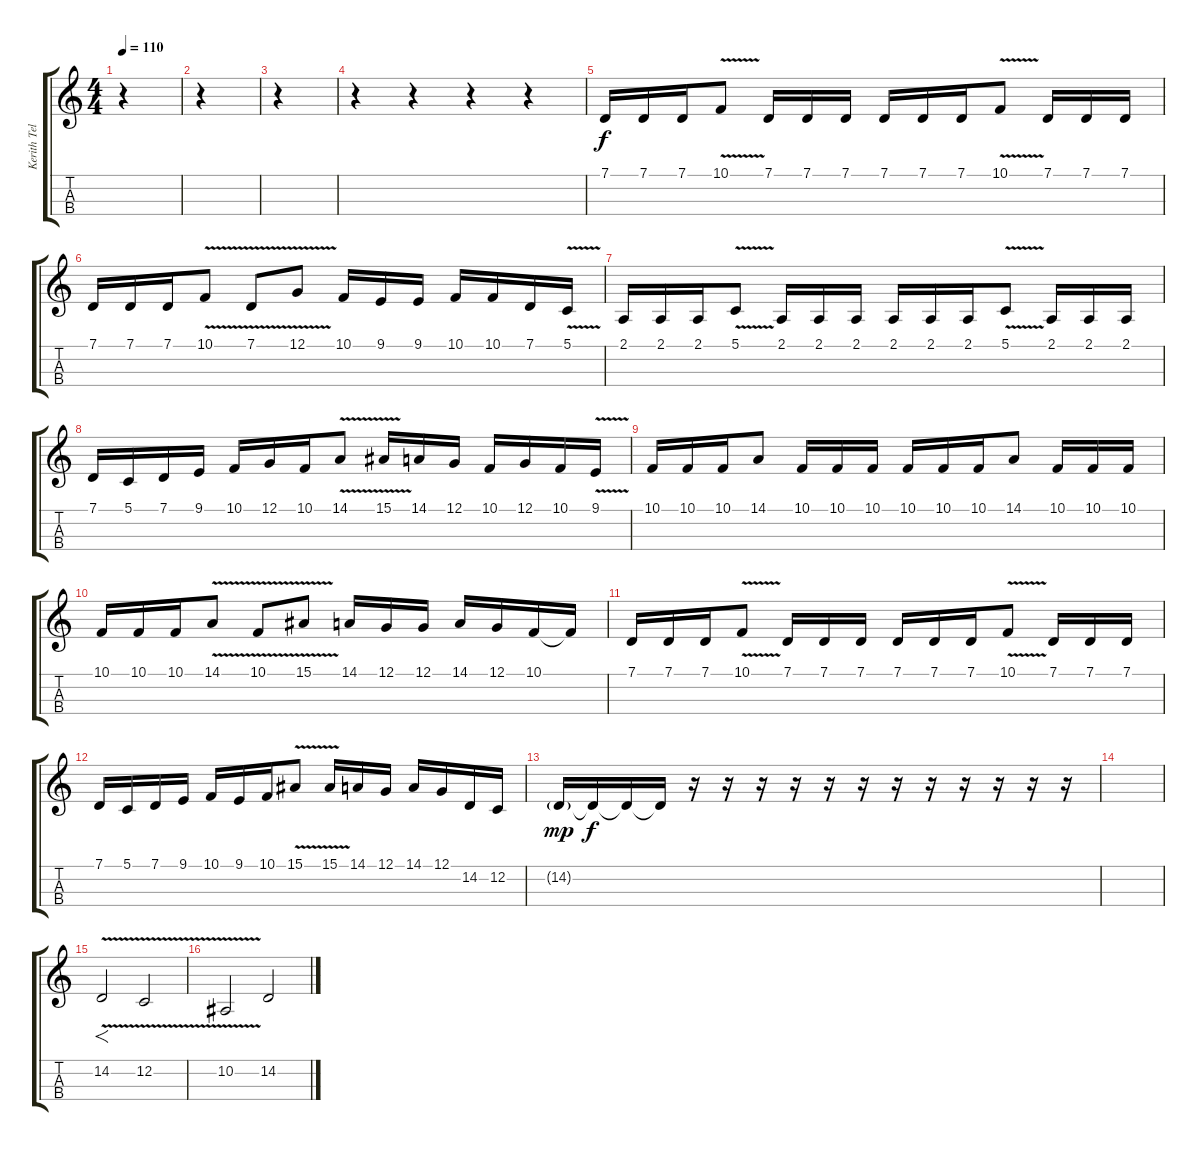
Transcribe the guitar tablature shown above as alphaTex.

\track ("Kerith Telestai-Violin" "Kerith Tel") {instrument violin}
\staff {score tabs}
\tuning (G3 C3 G2 C2) {hide}
\ts (4 4)
\tempo 110
\clef g2
\ks c
r.4{dy f instrument violin} |
r.4 |
r.4 |
r.4 r.4 r.4 r.4 |
7.1.16 7.1.16 7.1.16 10.1{v}.8 7.1.16 7.1.16 7.1.16 7.1.16 7.1.16 7.1.16 10.1{v}.8 7.1.16 7.1.16 7.1.16 |
7.1.16 7.1.16 7.1.16 10.1{v}.8 7.1{v}.8 12.1{v}.8 10.1.16 9.1.16 9.1.16 10.1.16 10.1.16 7.1.16 5.1{v}.16 |
2.1.16 2.1.16 2.1.16 5.1{v}.8 2.1.16 2.1.16 2.1.16 2.1.16 2.1.16 2.1.16 5.1{v}.8 2.1.16 2.1.16 2.1.16 |
7.1.16 5.1.16 7.1.16 9.1.16 10.1.16 12.1.16 10.1.16 14.1{v}.8 15.1{v}.16 14.1.16 12.1.16 10.1.16 12.1.16 10.1.16 9.1{v}.16 |
10.1.16 10.1.16 10.1.16 14.1.8 10.1.16 10.1.16 10.1.16 10.1.16 10.1.16 10.1.16 14.1.8 10.1.16 10.1.16 10.1.16 |
10.1.16 10.1.16 10.1.16 14.1{v}.8 10.1{v}.8 15.1{v}.8 14.1.16 12.1.16 12.1.16 14.1.16 12.1.16 10.1.16 10.1{t}.16 |
7.1.16 7.1.16 7.1.16 10.1{v}.8 7.1.16 7.1.16 7.1.16 7.1.16 7.1.16 7.1.16 10.1{v}.8 7.1.16 7.1.16 7.1.16 |
7.1.16 5.1.16 7.1.16 9.1.16 10.1.16 9.1.16 10.1.16 15.1{v}.8 15.1{v}.16 14.1.16 12.1.16 14.1.16 12.1.16 14.2.16 12.2.16 |
14.2{g}.16{dy mp} 14.2{t}.16{dy f} 14.2{t}.16 14.2{t}.16 r.16 r.16 r.16 r.16 r.16 r.16 r.16 r.16 r.16 r.16 r.16 r.16 |
|
14.2{v}.2{f volume 11} 12.2{v}.2 |
10.2{v}.2 14.2.2
